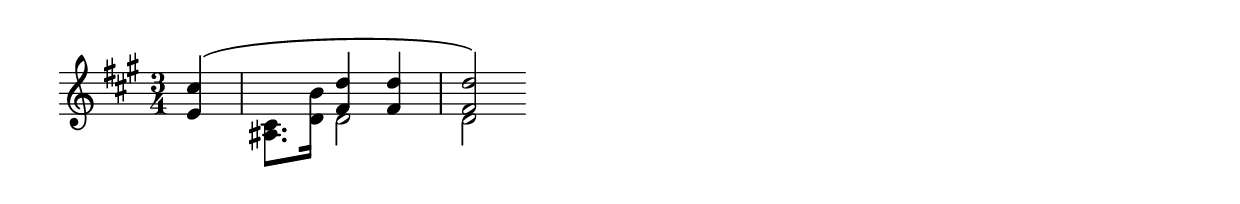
\include "header.ly"
  \relative e' {
  \time 3/4
  \key a \major
  \partial 4
  <<
    { <e cis'>4\( | s4 <fis d'> <fis d'> | <fis d'>2 \) } \\
    { s4 | <cis ais>8. <d h'>16 d2 | d }
  >>
}

